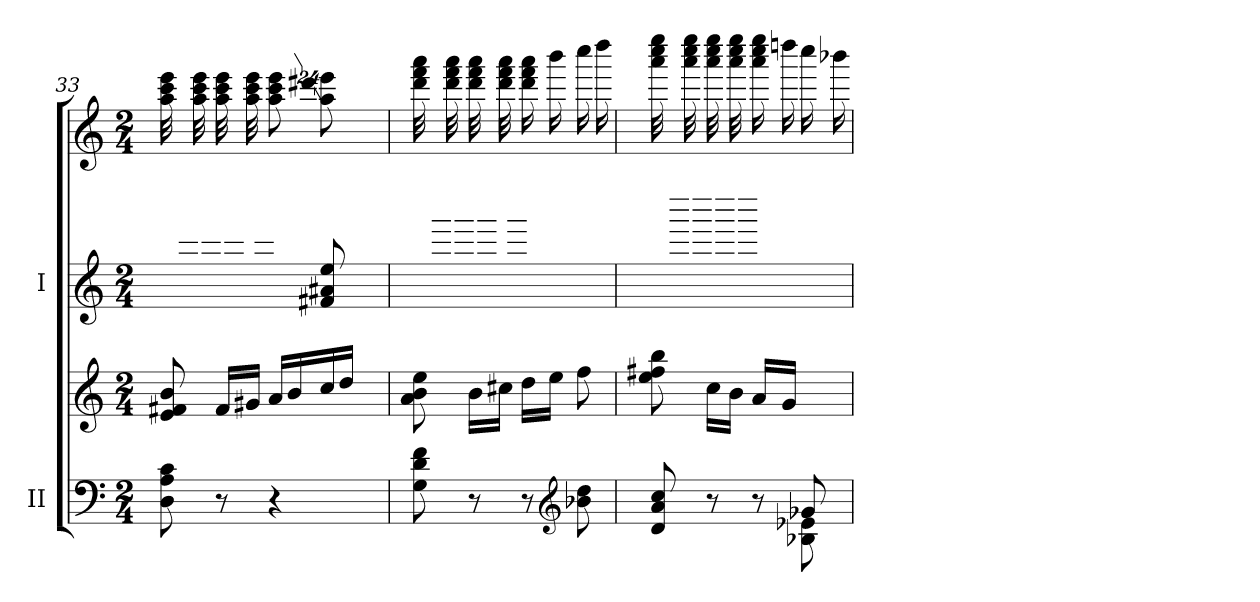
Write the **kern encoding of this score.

**kern	**kern	**kern	**kern
*part2	*part2	*part1	*part1
*staff4	*staff3	*staff2	*staff1
*I"II	*	*I"I	*
*I'II	*	*I'I	*
*clefF4	*clefG2	*clefG2	*clefG2
*k[]	*k[]	*k[]	*k[]
*M2/4	*M2/4	*M2/4	*M2/4
=33	=33	=33	=33
*	*	*^	*^
8D\ 8A\ 8c\	8e/ 8f#X/ 8b/	32ryy	4ryy	32aa\ 32ccc\ 32eee\LLL	48%17ryy
.	.	32gg#X/ 32bb/ 32ddd#X/	.	32ryy	.
.	.	32ryy	.	32aa\ 32ccc\ 32eee\	.
.	.	32gg#/ 32bb/ 32ddd#/	.	32ryy	.
8r	16f#/LL	32ryy	.	32aa\ 32ccc\ 32eee\	.
.	.	32gg#/ 32bb/ 32ddd#/	.	32ryy	.
.	16g#X/JJ	32ryy	.	32aa\ 32ccc\ 32eee\	.
.	.	32gg#/ 32bb/ 32ddd#/JJJ	.	32ryy	.
4r	16a/LL	4ryy	8ryy	8aa\ 8ccc\ 8eee\	.
.	16b/	.	.	.	.
.	.	.	.	.	48ddd#X/
.	16cc/	.	8f#X/ 8a#X/ 8ee/	8aa\ 8eee\	8ryy
.	16dd/JJ	.	.	.	.
*	*	*	*	*v	*v
=34	=34	=34	=34	=34
8G\ 8d\ 8f\	8a\ 8b\ 8ee\	32ryy	4ryy	32ddd\ 32fff\ 32aaa\LLL
.	.	32ccc#X/ 32eee/ 32ggg#X/	.	32ryy
.	.	32ryy	.	32ddd\ 32fff\ 32aaa\
.	.	32ccc#/ 32eee/ 32ggg#/	.	32ryy
8r	16b\LL	32ryy	.	32ddd\ 32fff\ 32aaa\
.	.	32ccc#/ 32eee/ 32ggg#/	.	32ryy
.	16cc#X\JJ	32ryy	.	32ddd\ 32fff\ 32aaa\
.	.	32ccc#/ 32eee/ 32ggg#/JJJ	.	32ryy
*	*	*8va	*	*
8r	16dd\LL	4ryy	4ryy	16ddd\ 16fff\ 16aaa\LL
.	16ee\JJ	.	.	16bbb\
*clefG2	*	*	*	*
8b-X\ 8dd\	8ff\	.	.	16cccc\
.	.	.	.	16dddd\JJ
=35	=35	=35	=35	=35
*^	*	*	*	*
*	*	*	*X8va	*	*
4.ryy	8d/ 8a/ 8cc/	8ee\ 8ff#X\ 8bb\	32ryy	4ryy	32aaa\ 32cccc\ 32eeee\LLL
.	.	.	32ggg#X/ 32bbb/ 32dddd#X/	.	32ryy
.	.	.	32ryy	.	32aaa\ 32cccc\ 32eeee\
.	.	.	32ggg#/ 32bbb/ 32dddd#/	.	32ryy
.	8r	16cc\LL	32ryy	.	32aaa\ 32cccc\ 32eeee\
.	.	.	32ggg#/ 32bbb/ 32dddd#/	.	32ryy
.	.	16b\JJ	32ryy	.	32aaa\ 32cccc\ 32eeee\
.	.	.	32ggg#/ 32bbb/ 32dddd#/JJJ	.	32ryy
*	*	*	*8va	*	*
.	8r	16a/LL	4ryy	4ryy	16aaa\ 16cccc\ 16eeee\LL
.	.	16g/JJ	.	.	16ddddn\
8g-X/	8B-X\ 8e-X\	8ryy	.	.	16cccc\
.	.	.	.	.	16bbb-X\JJ
*v	*v	*	*v	*v	*
*	*	*X8va	*
=	=	=	=
*-	*-	*-	*-
